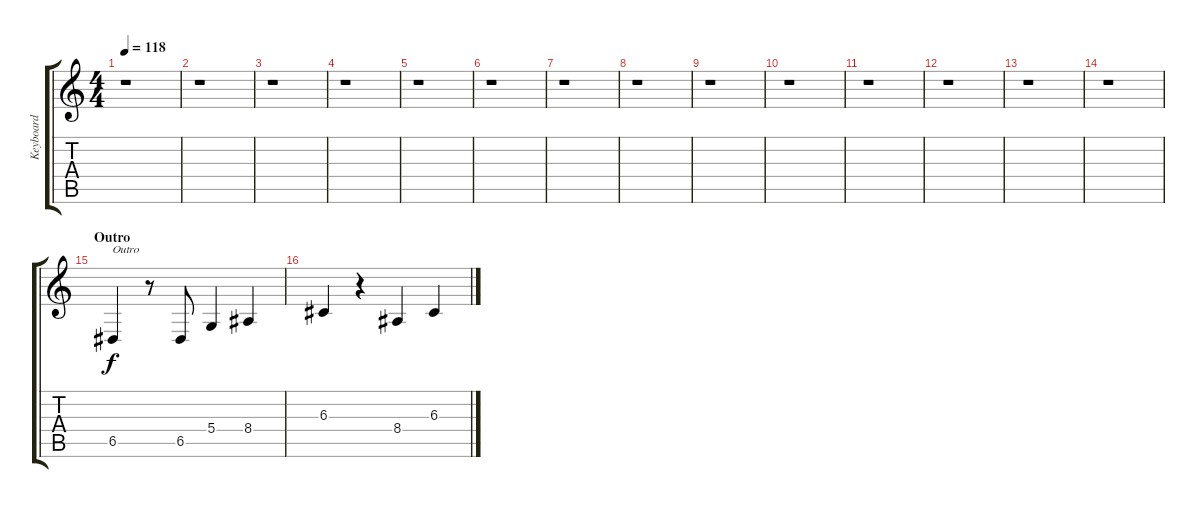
\track ("Keyboard" "Keyboard") {instrument brasssection}
\staff {score tabs}
\tuning (E4 B3 G3 D3 A2 E2) {hide}
\ts (4 4)
\tempo 118
\clef g2
\ks c
r.1{dy f} |
r.1 |
r.1 |
r.1 |
r.1 |
r.1 |
r.1 |
r.1 |
r.1 |
r.1 |
r.1 |
r.1 |
r.1 |
r.1 |
\section ("" "Outro")
6.5.4{txt "Outro" volume 10} r.8 6.5.8 5.4.4 8.4.4 |
6.3.4 r.4 8.4.4 6.3.4
